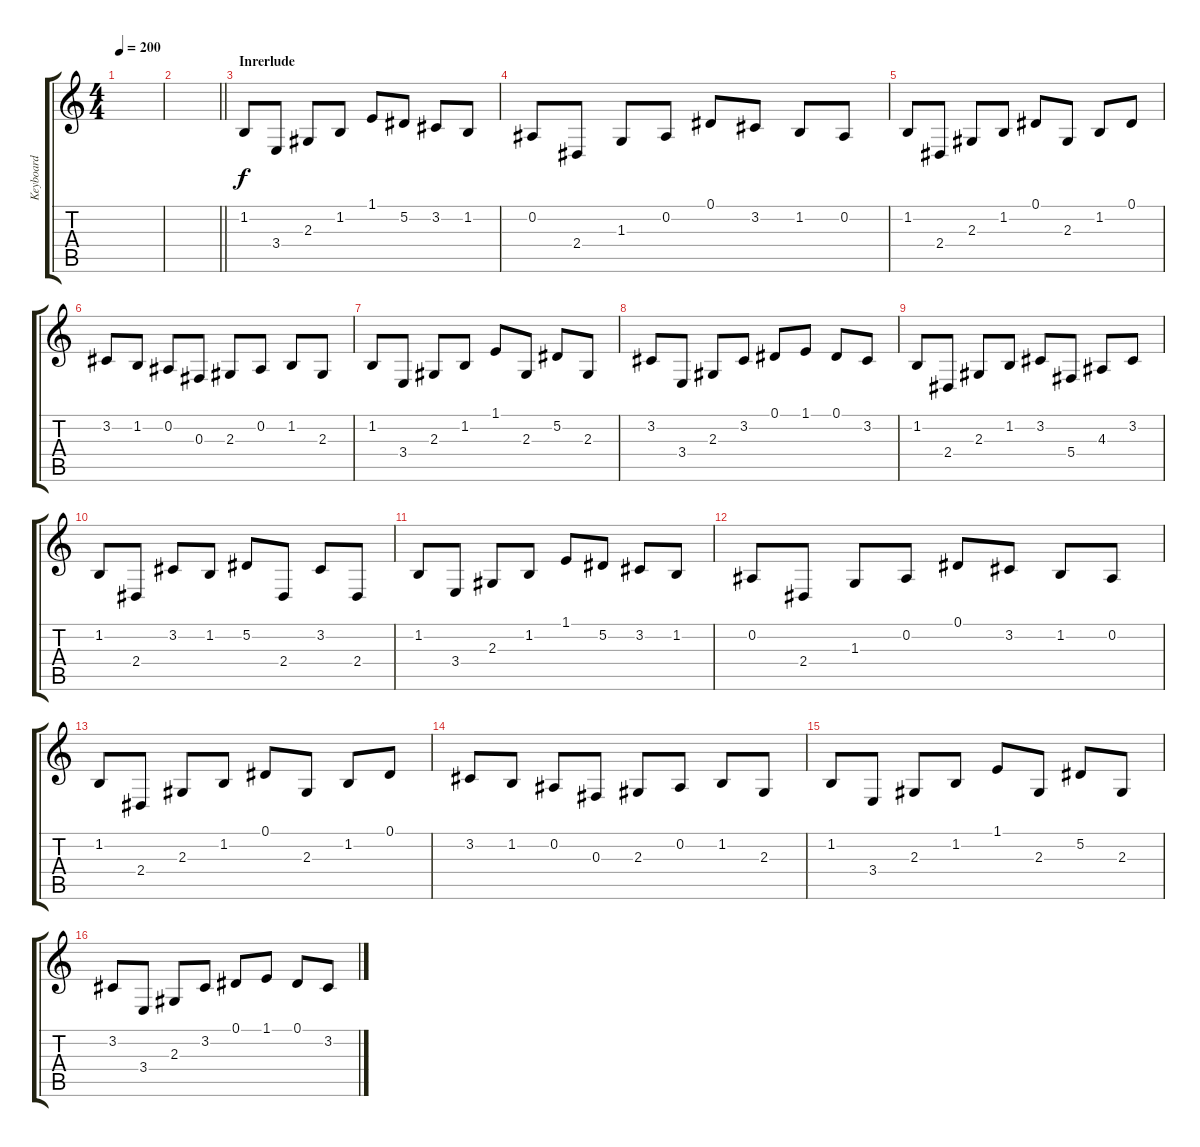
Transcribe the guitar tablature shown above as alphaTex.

\track ("Keyboard" "Keyboard") {instrument harpsichord}
\staff {score tabs}
\tuning (Eb4 Bb3 Gb3 Db3 Ab2 Eb2) {hide}
\ts (4 4)
\tempo 200
\clef g2
\ks c
|
\barLineRight lightlight
|
\section ("" "Inrerlude")
1.2.8 3.4.8 2.3.8 1.2.8 1.1.8 5.2.8 3.2.8 1.2.8 |
0.2.8 2.4.8 1.3.8 0.2.8 0.1.8 3.2.8 1.2.8 0.2.8 |
1.2.8 2.4.8 2.3.8 1.2.8 0.1.8 2.3.8 1.2.8 0.1.8 |
3.2.8 1.2.8 0.2.8 0.3.8 2.3.8 0.2.8 1.2.8 2.3.8 |
1.2.8 3.4.8 2.3.8 1.2.8 1.1.8 2.3.8 5.2.8 2.3.8 |
3.2.8 3.4.8 2.3.8 3.2.8 0.1.8 1.1.8 0.1.8 3.2.8 |
1.2.8 2.4.8 2.3.8 1.2.8 3.2.8 5.4.8 4.3.8 3.2.8 |
1.2.8 2.4.8 3.2.8 1.2.8 5.2.8 2.4.8 3.2.8 2.4.8 |
1.2.8 3.4.8 2.3.8 1.2.8 1.1.8 5.2.8 3.2.8 1.2.8 |
0.2.8 2.4.8 1.3.8 0.2.8 0.1.8 3.2.8 1.2.8 0.2.8 |
1.2.8 2.4.8 2.3.8 1.2.8 0.1.8 2.3.8 1.2.8 0.1.8 |
3.2.8 1.2.8 0.2.8 0.3.8 2.3.8 0.2.8 1.2.8 2.3.8 |
1.2.8 3.4.8 2.3.8 1.2.8 1.1.8 2.3.8 5.2.8 2.3.8 |
3.2.8 3.4.8 2.3.8 3.2.8 0.1.8 1.1.8 0.1.8 3.2.8
